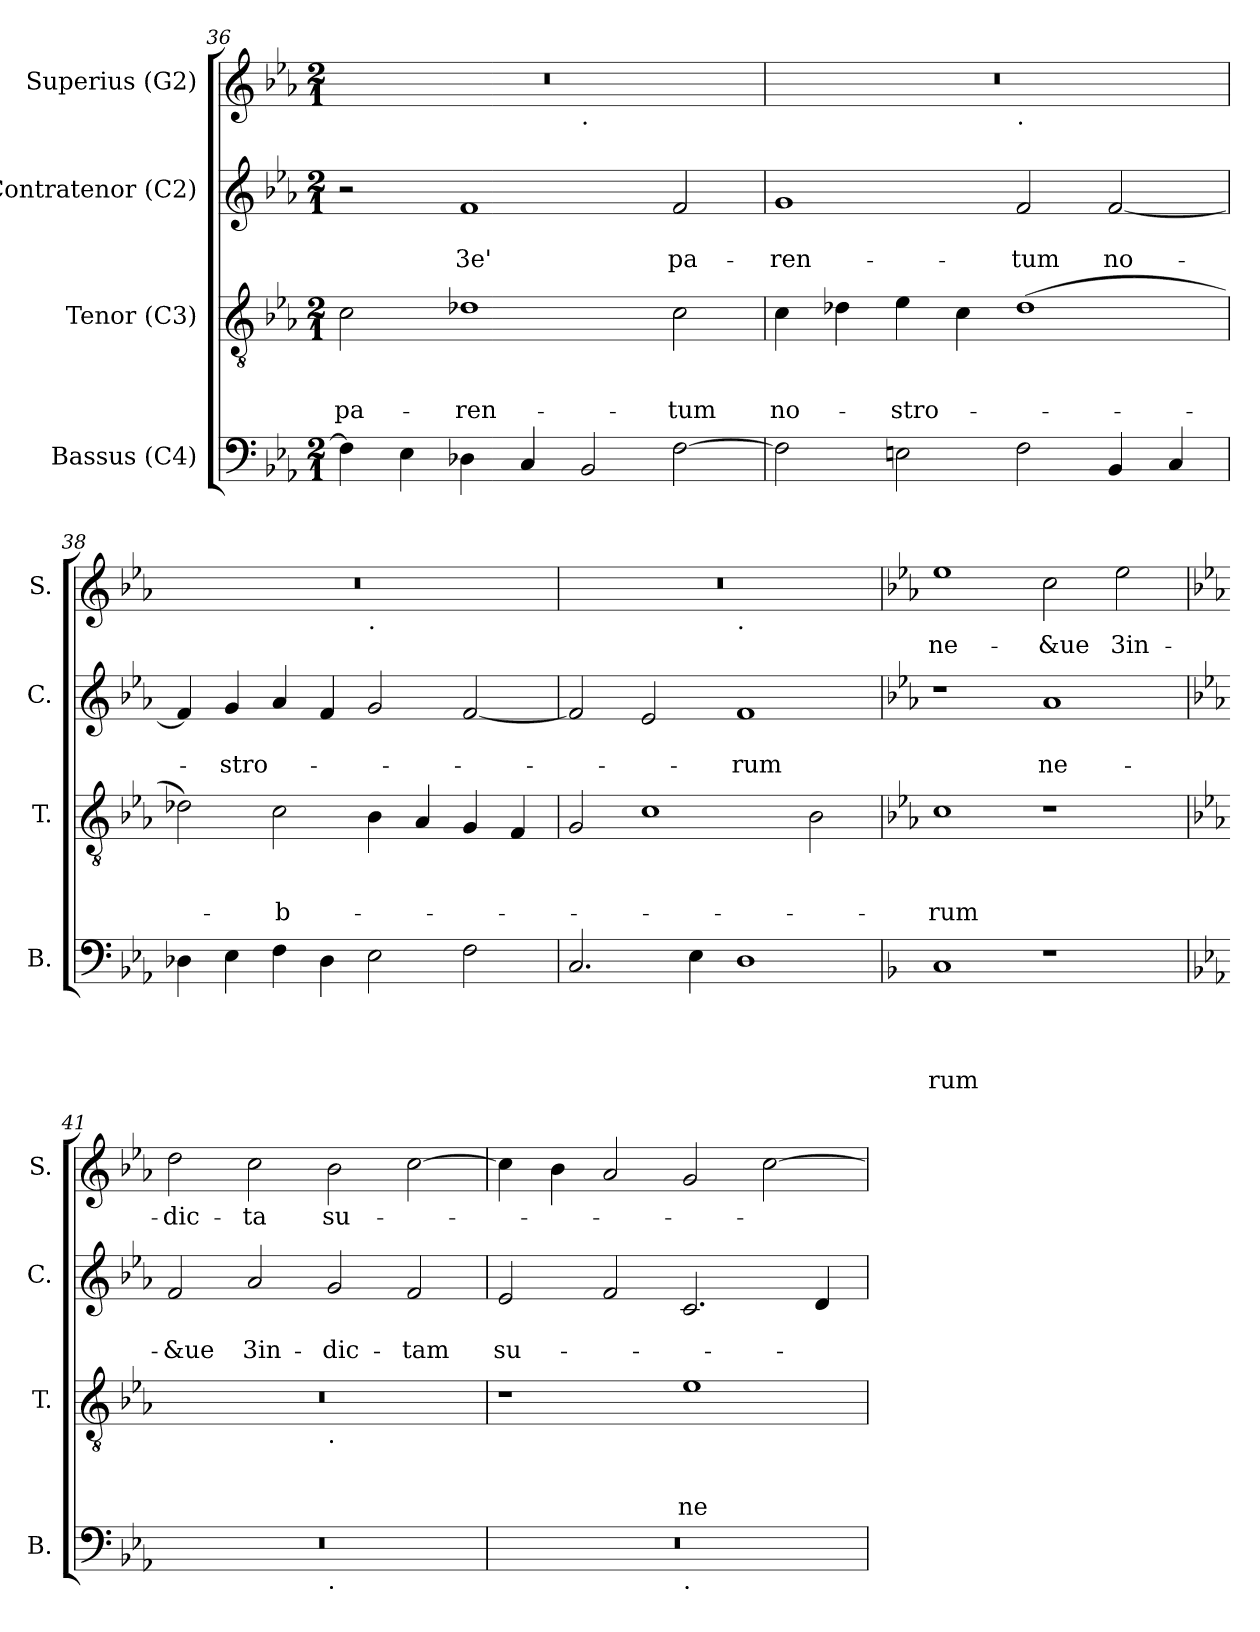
**kern	**text	**text	**text	**text	**kern	**text	**text	**text	**kern	**text	**text	**kern	**text
*part4	*part4	*part4	*part4	*part4	*part3	*part3	*part3	*part3	*part2	*part2	*part2	*part1	*part1
*staff4	*staff4	*staff4	*staff4	*staff4	*staff3	*staff3	*staff3	*staff3	*staff2	*staff2	*staff2	*staff1	*staff1
*I"Bassus (C4)	*	*	*	*	*I"Tenor (C3)	*	*	*	*I"Contratenor (C2)	*	*	*I"Superius (G2)	*
*I'B.	*	*	*	*	*I'T.	*	*	*	*I'C.	*	*	*I'S.	*
*clefF4	*	*	*	*	*clefGv2	*	*	*	*clefG2	*	*	*clefG2	*
*k[b-e-a-]	*	*	*	*	*k[b-e-a-]	*	*	*	*k[b-e-a-]	*	*	*k[b-e-a-]	*
*E-:	*	*	*	*	*E-:	*	*	*	*E-:	*	*	*E-:	*
*M2/1	*	*	*	*	*M2/1	*	*	*	*M2/1	*	*	*M2/1	*
=36	=36	=36	=36	=36	=36	=36	=36	=36	=36	=36	=36	=36	=36
!	!	!	!	!	!	!	!	!LO:LY:b	!	!	!	!	!
*	*	*	*	*	*	*	*	*	*	*	*	*^	*
4F\]	.	.	.	.	2c\	.	.	pa-	2r	.	.	0r	1ryy	.
4E-\	.	.	.	.	.	.	.	.	.	.	.	.	.	.
!	!	!	!	!	!	!	!	!LO:LY:b	!	!	!LO:LY:b	!	!	!
4D-\	.	.	.	.	1d-X	.	.	-ren-	1f	.	3e'	.	.	.
4C/	.	.	.	.	.	.	.	.	.	.	.	.	.	.
!	!	!	!	!	!	!	!	!	!	!	!	!	!LO:TX:b:t=.	!
2BB-/	.	.	.	.	.	.	.	.	.	.	.	.	1ryy	.
!	!	!	!	!	!	!	!	!LO:LY:b	!	!	!LO:LY:b	!	!	!
[>2F\	.	.	.	.	2c\	.	.	-tum	2f/	.	pa-	.	.	.
=37	=37	=37	=37	=37	=37	=37	=37	=37	=37	=37	=37	=37	=37	=37
!	!	!	!	!	!	!	!	!LO:LY:b	!	!	!LO:LY:b	!	!	!
2F\]	.	.	.	.	4c\	.	.	no-	1g	.	-ren-	0r	1ryy	.
.	.	.	.	.	4d-X\	.	.	.	.	.	.	.	.	.
!	!	!	!	!	!	!	!	!LO:LY:b	!	!	!	!	!	!
2E\	.	.	.	.	4e-\	.	.	-stro-	.	.	.	.	.	.
.	.	.	.	.	4c\	.	.	.	.	.	.	.	.	.
!	!	!	!	!	!	!	!	!	!	!	!	!	!LO:TX:b:t=.	!
!	!	!	!	!	!	!	!	!	!	!	!LO:LY:b	!	!	!
2F\	.	.	.	.	(>1d-	.	.	.	2f/	.	-tum	.	1ryy	.
!	!	!	!	!	!	!	!	!	!	!	!LO:LY:b	!	!	!
4BB-/	.	.	.	.	.	.	.	.	[<2f/	.	no-	.	.	.
4C/	.	.	.	.	.	.	.	.	.	.	.	.	.	.
!!LO:LB:g=z	!!
=38	=38	=38	=38	=38	=38	=38	=38	=38	=38	=38	=38	=38	=38	=38
4D-\	.	.	.	.	2d-X\)	.	.	.	4f/]	.	.	0r	1ryy	.
!	!	!	!	!	!	!	!	!	!	!	!LO:LY:b	!	!	!
4E-\	.	.	.	.	.	.	.	.	4g/	.	-stro-	.	.	.
!	!	!	!	!	!	!	!	!LO:LY:b	!	!	!	!	!	!
4F\	.	.	.	.	2c\	.	.	-b-	4a-/	.	.	.	.	.
4D-\	.	.	.	.	.	.	.	.	4f/	.	.	.	.	.
!	!	!	!	!	!	!	!	!	!	!	!	!	!LO:TX:b:t=.	!
2E-\	.	.	.	.	4B-\	.	.	.	2g/	.	.	.	1ryy	.
.	.	.	.	.	4A-/	.	.	.	.	.	.	.	.	.
2F\	.	.	.	.	4G/	.	.	.	[<2f/	.	.	.	.	.
.	.	.	.	.	4F/	.	.	.	.	.	.	.	.	.
=39	=39	=39	=39	=39	=39	=39	=39	=39	=39	=39	=39	=39	=39	=39
2.C/	.	.	.	.	2G/	.	.	.	2f/]	.	.	0r	1ryy	.
.	.	.	.	.	1c	.	.	.	2e-/	.	.	.	.	.
4E-\	.	.	.	.	.	.	.	.	.	.	.	.	.	.
!	!	!	!	!	!	!	!	!	!	!	!	!	!LO:TX:b:t=.	!
!	!	!	!	!	!	!	!	!	!	!	!LO:LY:b	!	!	!
1D	.	.	.	.	.	.	.	.	1f	.	-rum	.	1ryy	.
.	.	.	.	.	2B-\	.	.	.	.	.	.	.	.	.
*	*	*	*	*	*	*	*	*	*	*	*	*v	*v	*
=40	=40	=40	=40	=40	=40	=40	=40	=40	=40	=40	=40	=40	=40
*k[b-]	*	*	*	*	*	*	*	*	*	*	*	*	*
*F:	*	*	*	*	*	*	*	*	*	*	*	*	*
*	*	*	*	*	*	*	*	*	*	*	*	*^	*
!	!	!	!	!LO:LY:b	!	!	!	!LO:LY:b	!	!	!	!	!	!LO:LY:b
*	*	*	*	*	*	*	*	*	*	*	*	*v	*v	*
1C	.	.	.	-rum	1c	.	.	-rum	1r	.	.	1ee-	ne-
!	!	!	!	!	!	!	!	!	!	!	!LO:LY:b	!	!LO:LY:b
1r	.	.	.	.	1r	.	.	.	1a-	.	ne-	2cc\	-&ue
!	!	!	!	!	!	!	!	!	!	!	!	!	!LO:LY:b
.	.	.	.	.	.	.	.	.	.	.	.	2ee-\	3in-
!!LO:LB:g=z
=41	=41	=41	=41	=41	=41	=41	=41	=41	=41	=41	=41	=41	=41
*k[b-e-a-]	*	*	*	*	*	*	*	*	*	*	*	*	*
*E-:	*	*	*	*	*	*	*	*	*	*	*	*	*
!	!	!	!	!	!	!	!	!	!	!	!LO:LY:b	!	!LO:LY:b
*^	*	*	*	*	*^	*	*	*	*	*	*	*	*
0r	1ryy	.	.	.	.	0r	1ryy	.	.	.	2f/	.	-&ue	2dd\	-dic-
!	!	!	!	!	!	!	!	!	!	!	!	!	!LO:LY:b	!	!LO:LY:b
.	.	.	.	.	.	.	.	.	.	.	2a-/	.	3in-	2cc\	-ta
!	!	!	!	!	!	!	!LO:TX:b:t=.	!	!	!	!	!	!	!	!
!	!LO:TX:b:t=.	!	!	!	!	!	!	!	!	!	!	!	!	!	!
!	!	!	!	!	!	!	!	!	!	!	!	!	!LO:LY:b	!	!LO:LY:b
.	1ryy	.	.	.	.	.	1ryy	.	.	.	2g/	.	-dic-	2b-\	su-
!	!	!	!	!	!	!	!	!	!	!	!	!	!LO:LY:b	!	!
.	.	.	.	.	.	.	.	.	.	.	2f/	.	-tam	[>2cc\	.
=42	=42	=42	=42	=42	=42	=42	=42	=42	=42	=42	=42	=42	=42	=42	=42
!	!	!	!	!	!	!	!	!	!	!	!	!	!LO:LY:b	!	!
*	*	*	*	*	*	*v	*v	*	*	*	*	*	*	*	*
0r	1ryy	.	.	.	.	1r	.	.	.	2e-/	.	su-	4cc\]	.
.	.	.	.	.	.	.	.	.	.	.	.	.	4b-\	.
.	.	.	.	.	.	.	.	.	.	2f/	.	.	2a-/	.
!	!LO:TX:b:t=.	!	!	!	!	!	!	!	!	!	!	!	!	!
!	!	!	!	!	!	!	!	!	!LO:LY:b	!	!	!	!	!
.	1ryy	.	.	.	.	1e-	.	.	ne-	2.c/	.	.	2g/	.
.	.	.	.	.	.	.	.	.	.	.	.	.	[>2cc\	.
.	.	.	.	.	.	.	.	.	.	4d/	.	.	.	.
*v	*v	*	*	*	*	*	*	*	*	*	*	*	*	*
=	=	=	=	=	=	=	=	=	=	=	=	=	=
*-	*-	*-	*-	*-	*-	*-	*-	*-	*-	*-	*-	*-	*-
